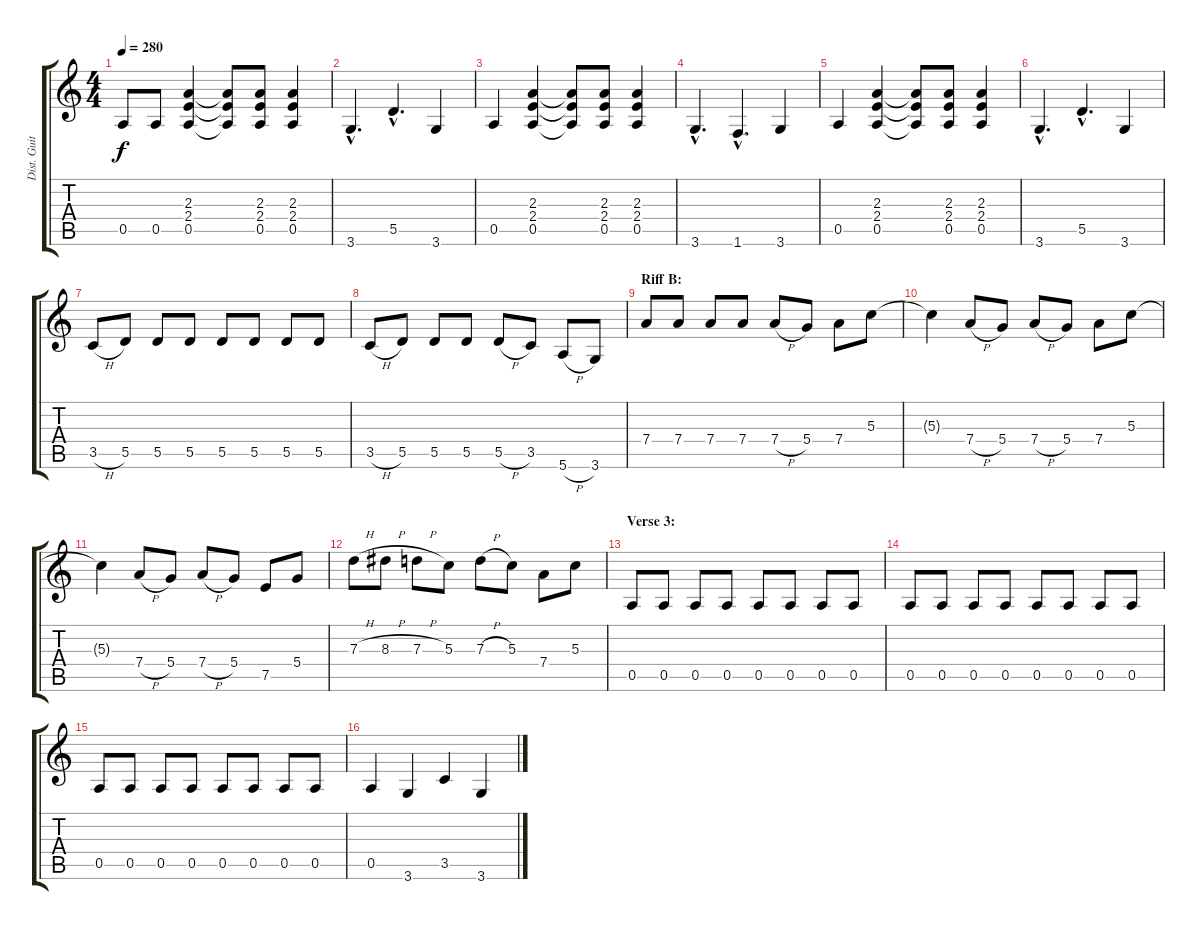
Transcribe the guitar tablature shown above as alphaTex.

\track ("Dist. Guitar 2" "Dist. Guit") {instrument overdrivenguitar}
\staff {score tabs}
\tuning (E4 B3 G3 D3 A2 E2) {hide}
\ts (4 4)
\tempo 280
\clef g2
\ks c
0.5.8{dy f} 0.5.8 (2.3 2.4 0.5).4 (2.3{t} 2.4{t} 0.5{t}).8 (2.3 2.4 0.5).8 (2.3 2.4 0.5).4 |
3.6{hac}.4{d} 5.5{hac}.4{d} 3.6.4 |
0.5.4 (2.3 2.4 0.5).4 (2.3{t} 2.4{t} 0.5{t}).8 (2.3 2.4 0.5).8 (2.3 2.4 0.5).4 |
3.6{hac}.4{d} 1.6{hac}.4{d} 3.6.4 |
0.5.4 (2.3 2.4 0.5).4 (2.3{t} 2.4{t} 0.5{t}).8 (2.3 2.4 0.5).8 (2.3 2.4 0.5).4 |
3.6{hac}.4{d} 5.5{hac}.4{d} 3.6.4 |
3.5{h}.8 5.5.8 5.5.8 5.5.8 5.5.8 5.5.8 5.5.8 5.5.8 |
3.5{h}.8 5.5.8 5.5.8 5.5.8 5.5{h}.8 3.5.8 5.6{h}.8 3.6.8 |
\section ("" "Riff B:")
7.4.8 7.4.8 7.4.8 7.4.8 7.4{h}.8 5.4.8 7.4.8 5.3.8 |
5.3{t}.4 7.4{h}.8 5.4.8 7.4{h}.8 5.4.8 7.4.8 5.3.8 |
5.3{t}.4 7.4{h}.8 5.4.8 7.4{h}.8 5.4.8 7.5.8 5.4.8 |
7.3{h}.8 8.3{h}.8 7.3{h}.8 5.3.8 7.3{h}.8 5.3.8 7.4.8 5.3.8 |
\section ("" "Verse 3:")
0.5.8 0.5.8 0.5.8 0.5.8 0.5.8 0.5.8 0.5.8 0.5.8 |
0.5.8 0.5.8 0.5.8 0.5.8 0.5.8 0.5.8 0.5.8 0.5.8 |
0.5.8 0.5.8 0.5.8 0.5.8 0.5.8 0.5.8 0.5.8 0.5.8 |
0.5.4 3.6.4 3.5.4 3.6.4
